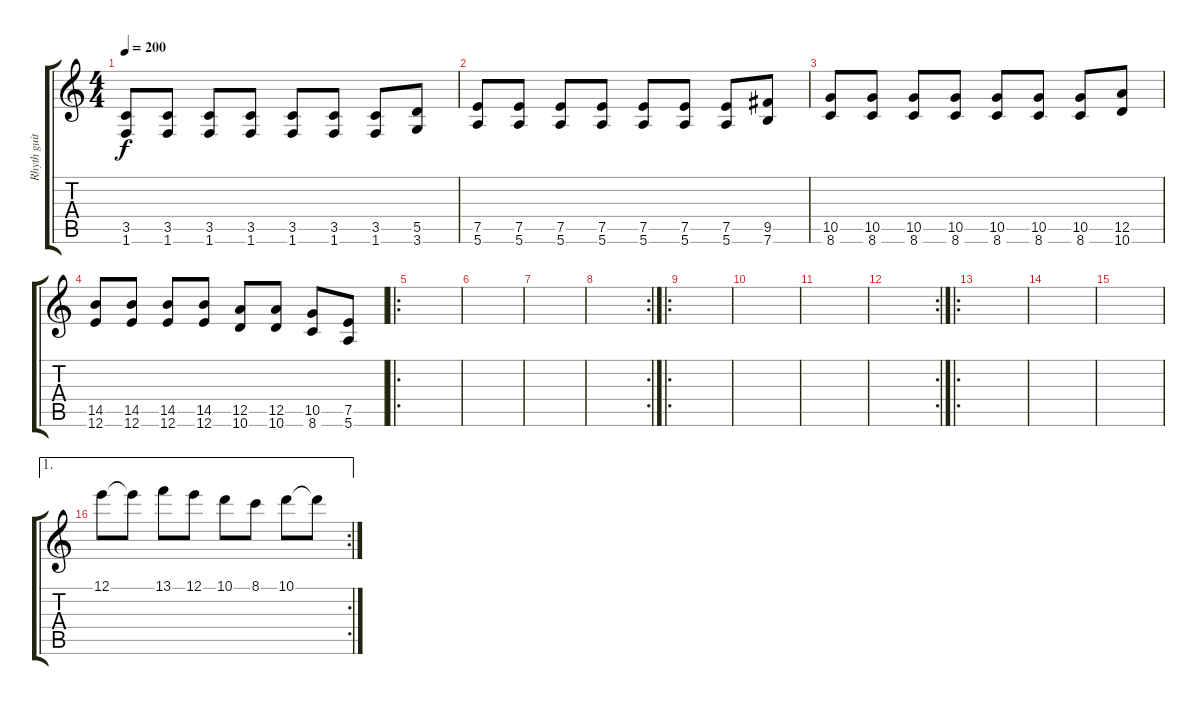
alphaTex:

\track ("Rhyth guit. 2" "Rhyth guit") {instrument distortionguitar}
\staff {score tabs}
\tuning (E4 B3 G3 D3 A2 E2) {hide}
\ts (4 4)
\tempo 200
\clef g2
\ks c
(3.5 1.6).8{dy f} (3.5 1.6).8 (3.5 1.6).8 (3.5 1.6).8 (3.5 1.6).8 (3.5 1.6).8 (3.5 1.6).8 (5.5 3.6).8 |
(7.5 5.6).8 (7.5 5.6).8 (7.5 5.6).8 (7.5 5.6).8 (7.5 5.6).8 (7.5 5.6).8 (7.5 5.6).8 (9.5 7.6).8 |
(10.5 8.6).8 (10.5 8.6).8 (10.5 8.6).8 (10.5 8.6).8 (10.5 8.6).8 (10.5 8.6).8 (10.5 8.6).8 (12.5 10.6).8 |
(14.5 12.6).8 (14.5 12.6).8 (14.5 12.6).8 (14.5 12.6).8 (12.5 10.6).8 (12.5 10.6).8 (10.5 8.6).8 (7.5 5.6).8 |
\ro
|
|
|
\rc 2
|
\ro
|
|
|
\rc 2
|
\ro
|
|
|
\ae 1
\rc 2
12.1.8 12.1{t}.8 13.1.8 12.1.8 10.1.8 8.1.8 10.1.8 10.1{t}.8
